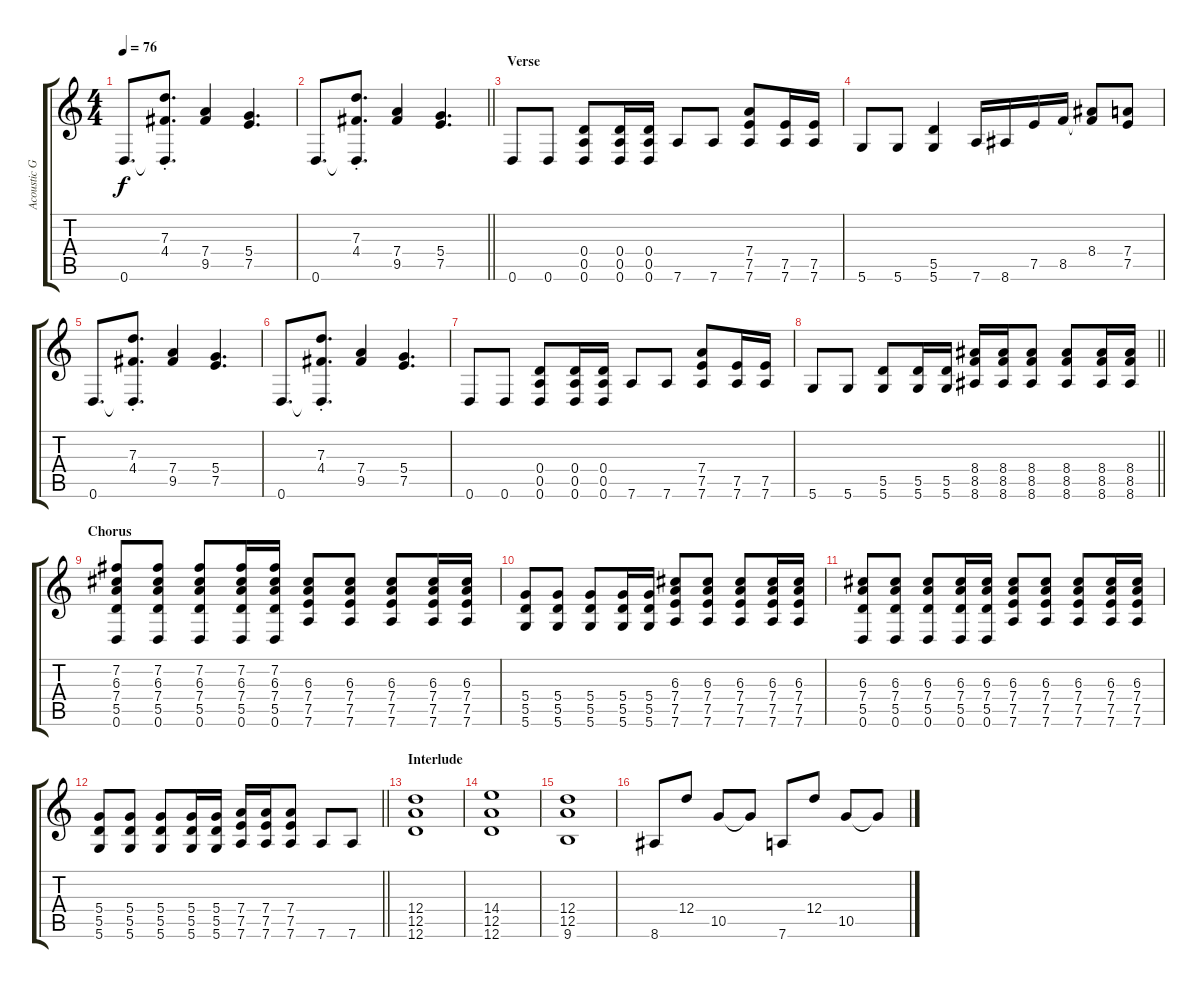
\track ("Acoustic Guitar - John" "Acoustic G") {instrument acousticguitarsteel}
\staff {score tabs}
\tuning (E4 B3 G3 D3 A2 D2) {hide}
\ts (4 4)
\tempo 76
\clef g2
\ks c
0.6.8{d dy f} (7.3{st} 4.4{st} 0.6{t}).8{d} (7.4 9.5).4 (5.4 7.5).4{d} |
\barLineRight lightlight
0.6.8{d} (7.3{st} 4.4{st} 0.6{t}).8{d} (7.4 9.5).4 (5.4 7.5).4{d} |
\section ("" "Verse")
0.6.8 0.6.8 (0.4 0.5 0.6).8 (0.4 0.5 0.6).16 (0.4 0.5 0.6).16 7.6.8 7.6.8 (7.4 7.5 7.6).8 (7.5 7.6).16 (7.5 7.6).16 |
5.6.8 5.6.8 (5.5 5.6).4 7.6.16 8.6.16 7.5.16 8.5.16 (8.4 8.5{t}).8 (7.4 7.5).8 |
0.6.8{d} (7.3{st} 4.4{st} 0.6{t}).8{d} (7.4 9.5).4 (5.4 7.5).4{d} |
0.6.8{d} (7.3{st} 4.4{st} 0.6{t}).8{d} (7.4 9.5).4 (5.4 7.5).4{d} |
0.6.8 0.6.8 (0.4 0.5 0.6).8 (0.4 0.5 0.6).16 (0.4 0.5 0.6).16 7.6.8 7.6.8 (7.4 7.5 7.6).8 (7.5 7.6).16 (7.5 7.6).16 |
\barLineRight lightlight
5.6.8 5.6.8 (5.5 5.6).8 (5.5 5.6).16 (5.5 5.6).16 (8.4 8.5 8.6).16 (8.4 8.5 8.6).16 (8.4 8.5 8.6).8 (8.4 8.5 8.6).8 (8.4 8.5 8.6).16 (8.4 8.5 8.6).16 |
\section ("" "Chorus")
(7.2 6.3 7.4 5.5 0.6).8 (7.2 6.3 7.4 5.5 0.6).8 (7.2 6.3 7.4 5.5 0.6).8 (7.2 6.3 7.4 5.5 0.6).16 (7.2 6.3 7.4 5.5 0.6).16 (6.3 7.4 7.5 7.6).8 (6.3 7.4 7.5 7.6).8 (6.3 7.4 7.5 7.6).8 (6.3 7.4 7.5 7.6).16 (6.3 7.4 7.5 7.6).16 |
(5.4 5.5 5.6).8 (5.4 5.5 5.6).8 (5.4 5.5 5.6).8 (5.4 5.5 5.6).16 (5.4 5.5 5.6).16 (6.3 7.4 7.5 7.6).8 (6.3 7.4 7.5 7.6).8 (6.3 7.4 7.5 7.6).8 (6.3 7.4 7.5 7.6).16 (6.3 7.4 7.5 7.6).16 |
(6.3 7.4 5.5 0.6).8 (6.3 7.4 5.5 0.6).8 (6.3 7.4 5.5 0.6).8 (6.3 7.4 5.5 0.6).16 (6.3 7.4 5.5 0.6).16 (6.3 7.4 7.5 7.6).8 (6.3 7.4 7.5 7.6).8 (6.3 7.4 7.5 7.6).8 (6.3 7.4 7.5 7.6).16 (6.3 7.4 7.5 7.6).16 |
\barLineRight lightlight
(5.4 5.5 5.6).8 (5.4 5.5 5.6).8 (5.4 5.5 5.6).8 (5.4 5.5 5.6).16 (5.4 5.5 5.6).16 (7.4 7.5 7.6).16 (7.4 7.5 7.6).16 (7.4 7.5 7.6).8 7.6.8 7.6.8 |
\section ("" "Interlude")
(12.4 12.5 12.6).1 |
(14.4 12.5 12.6).1 |
(12.4 12.5 9.6).1 |
8.6.8 12.4.8 10.5.8 10.5{t}.8 7.6.8 12.4.8 10.5.8 10.5{t}.8
